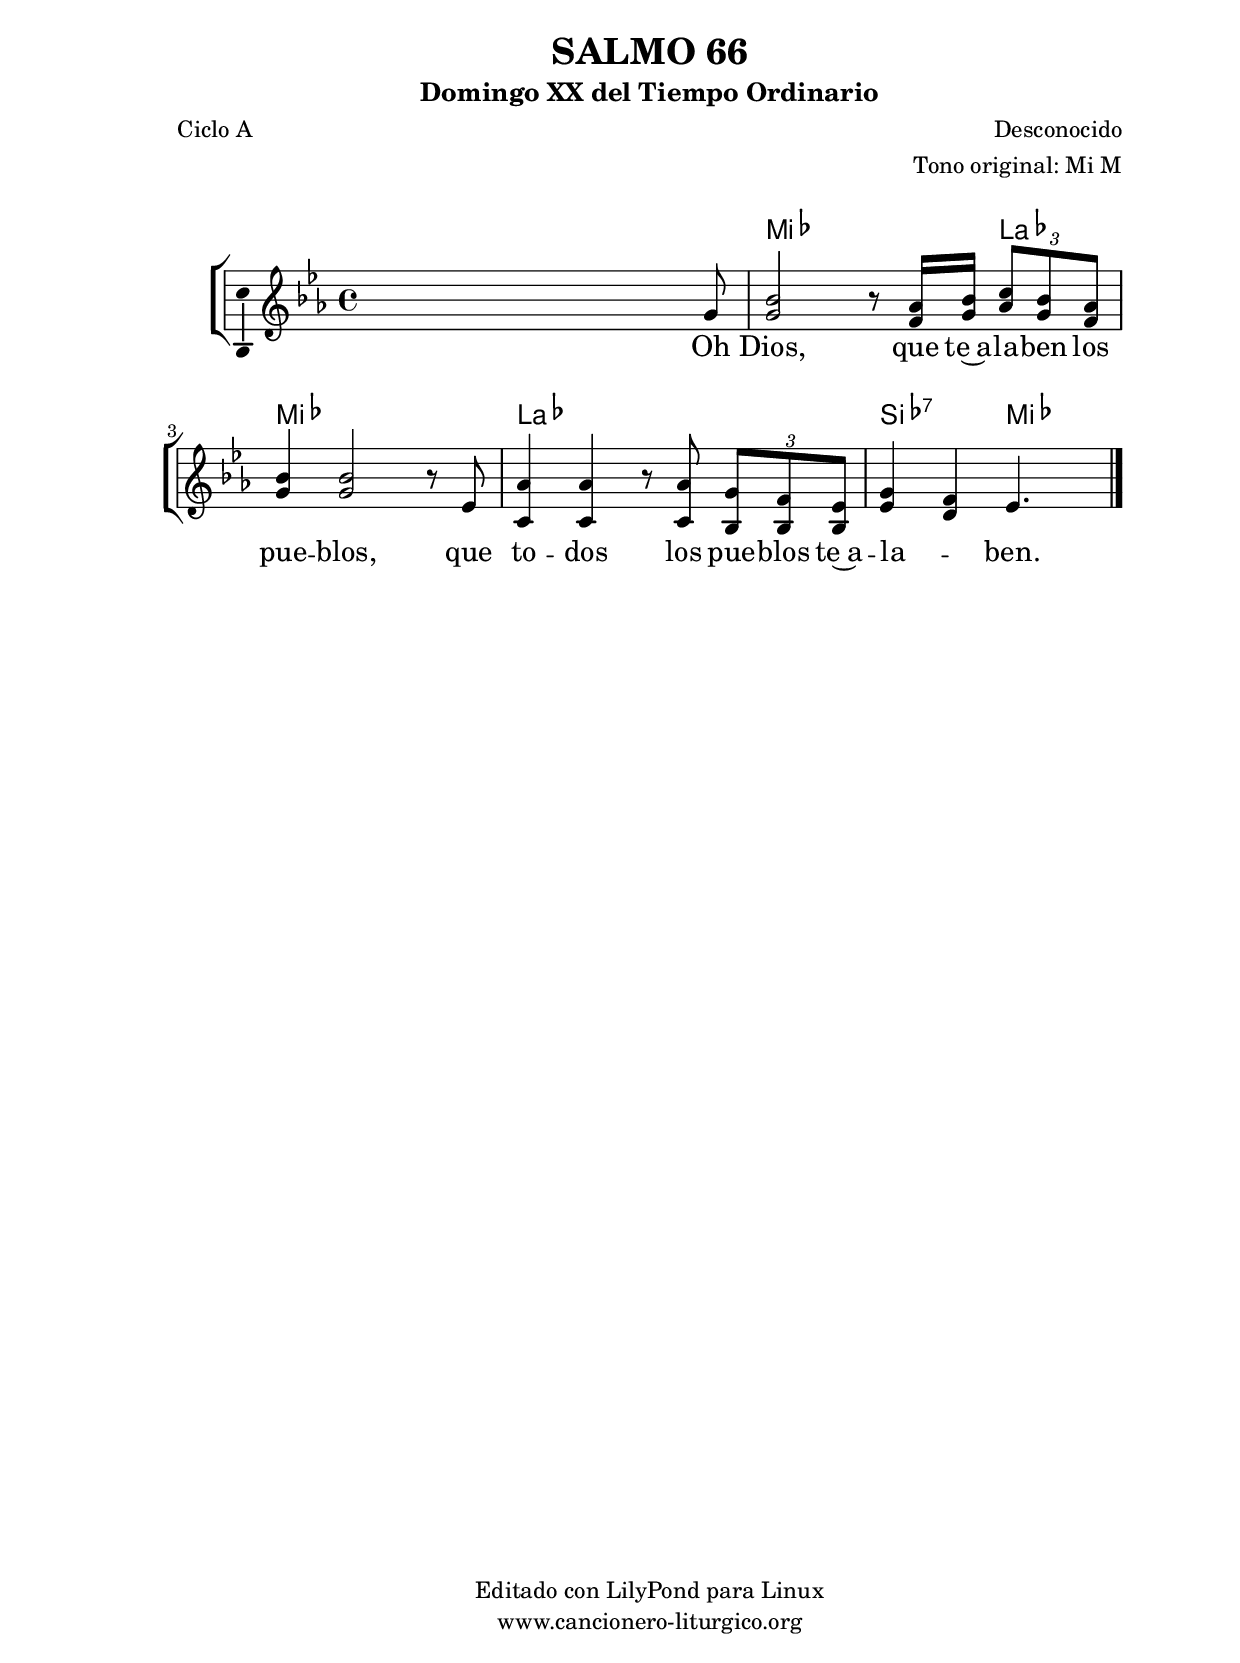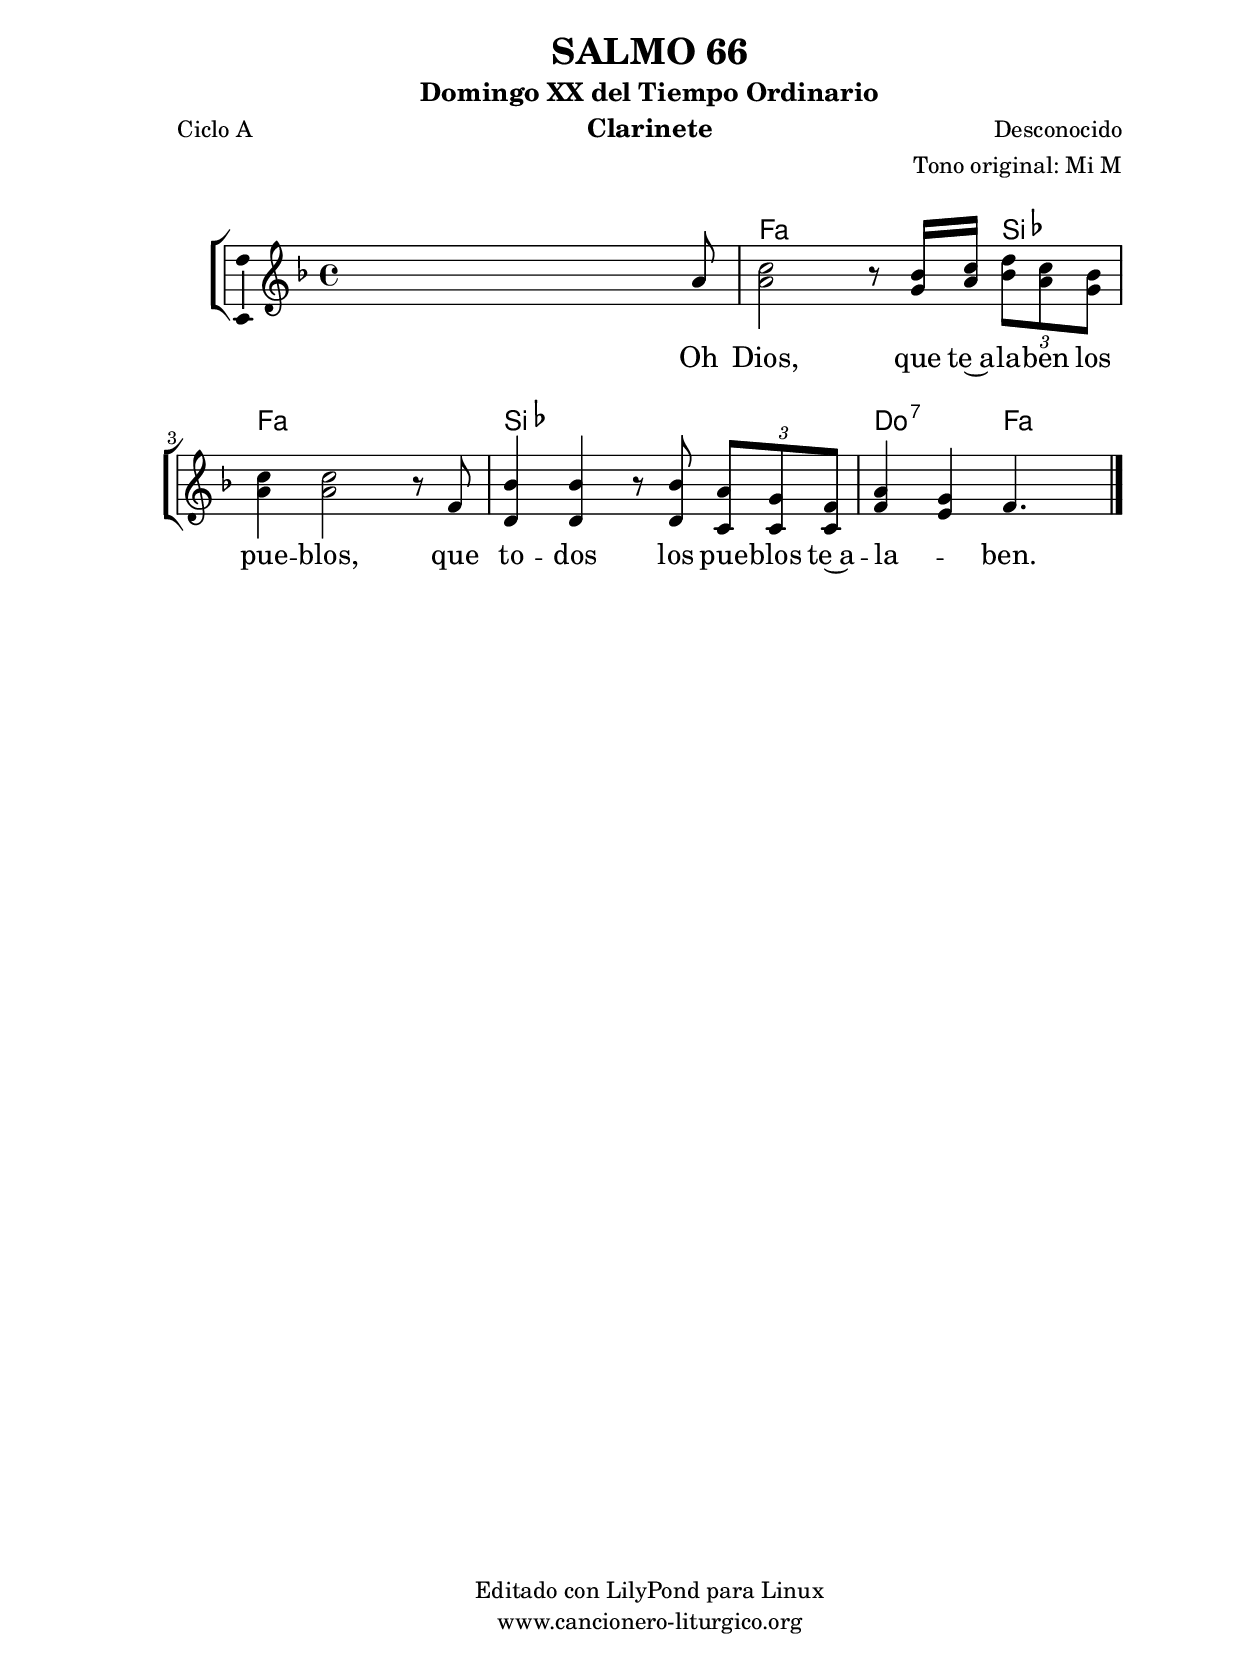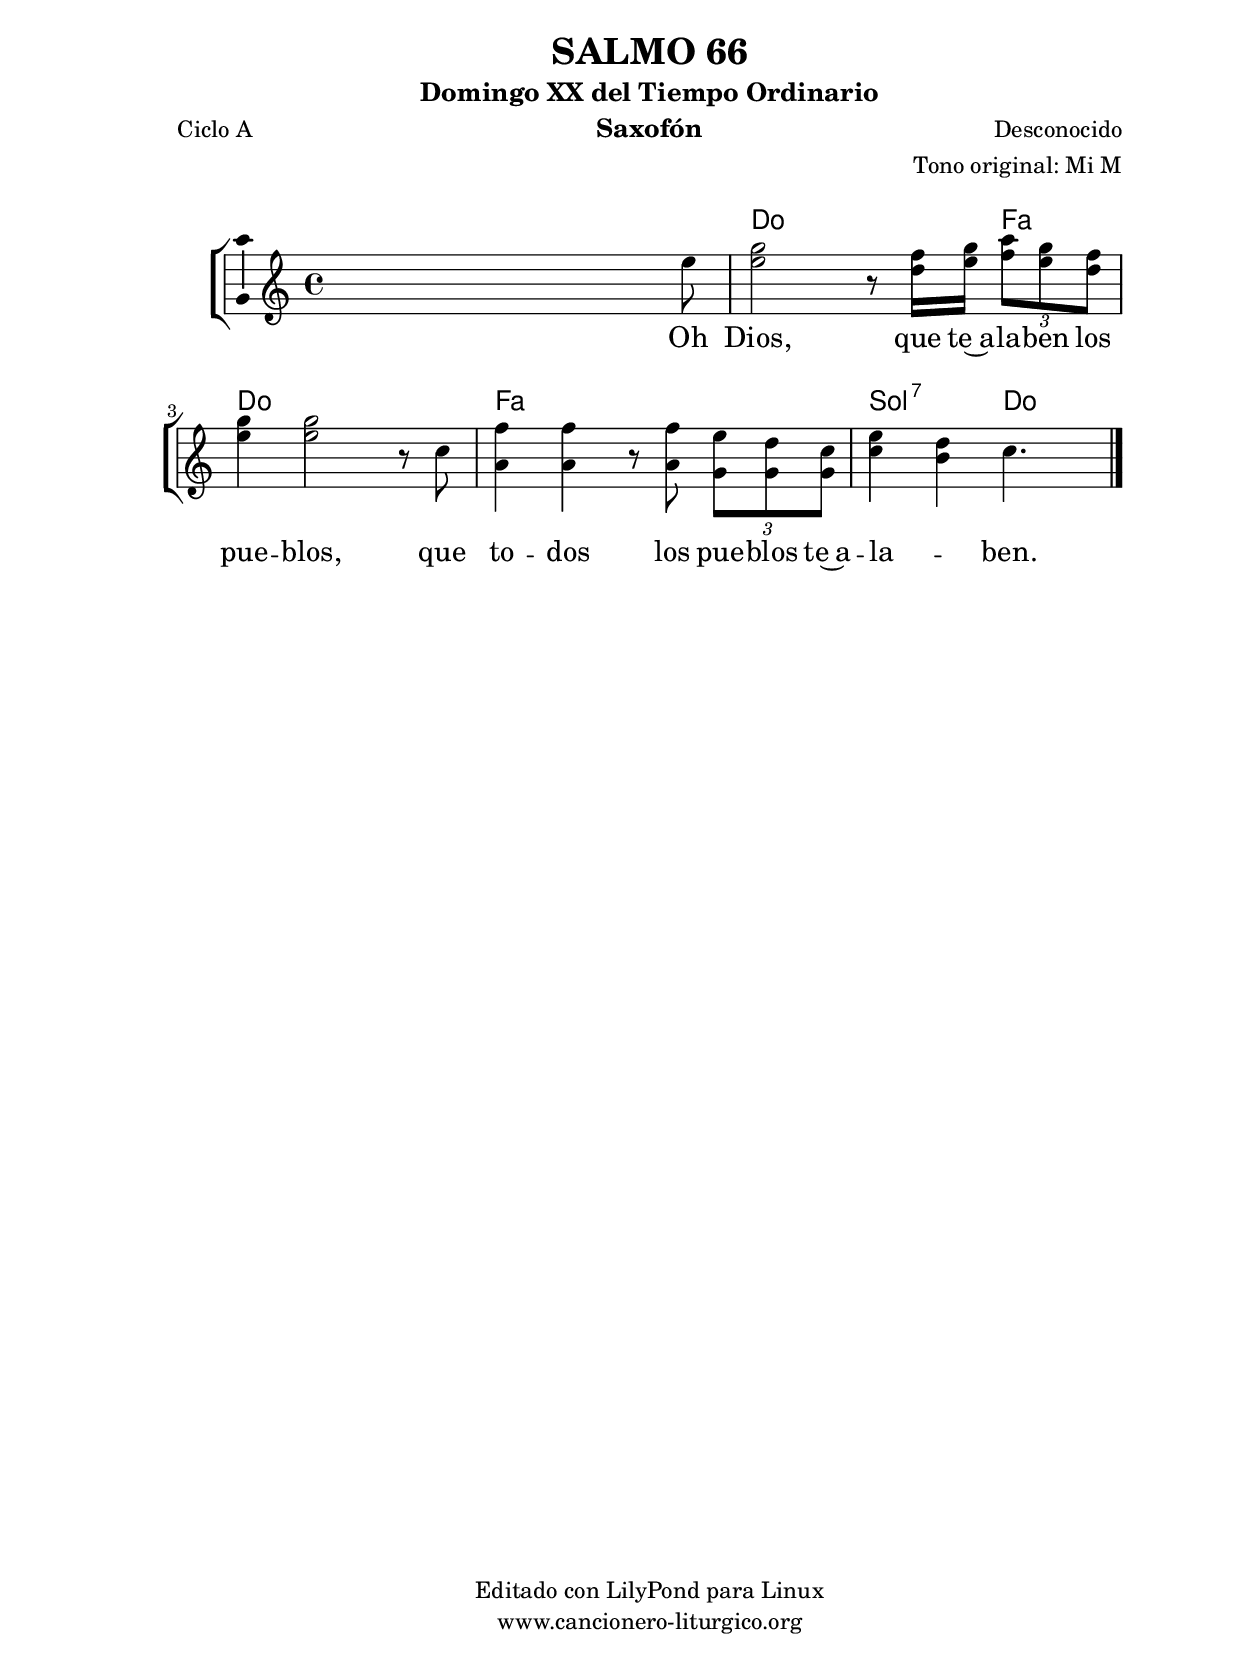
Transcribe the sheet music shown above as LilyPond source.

%
%para convertir .midi en .wav:
%timidity filename.midi -Ow -o finename.wav
%
%
%Para convertir de .wav a .mp3:
%lame -h -m j filename.wav
%
%
%para escuchar el midi:
%timidity nombrefichero.midi
%


%versión de lilypond para la que se ha escrito esta partitura:
\version "2.16.0"

	%Tamaño papel
	#(set-default-paper-size "a4")
	%Tamaño partitura
	#(set-global-staff-size 20)
	%No responde al pulsar sobre una nota
	#(ly:set-option 'point-and-click #f)

%parámetros del encabezamiento:
\header {
	title = "SALMO 66"
	subtitle = "Domingo XX del Tiempo Ordinario"
	composer = "Desconocido"
	poet = "Ciclo A"
	meter = ""
	arranger = "Tono original: Mi M"
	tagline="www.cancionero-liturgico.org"
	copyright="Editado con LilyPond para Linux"
	}

%parámetros asociados al papel:
\paper  {
	oddHeaderMarkup = \markup {\fill-line { \on-the-fly #not-first-page \fromproperty #'header:title \on-the-fly #not-first-page \fromproperty #'header:composer }}
	evenHeaderMarkup = \markup {\fill-line { \fromproperty #'header:composer \fromproperty #'header:title }}
	#(set-paper-size "a4")
	print-page-number = ##f
	first-page-number = 1
	print-first-page-number = ##f
%	head-separation = 3.0 \cm
	top-margin = 2.0 \cm
	bottom-margin = 0.5\cm
%%%	bottom-margin = -1.0\cm
	left-margin = 3.0 \cm
	line-width = 16.0 \cm 
	indent = 8\mm
	interscoreline = 2.\mm
	between-system-space = 15\mm
%	para que las partituras no llenen la hoja:
	ragged-bottom = ##t
%	idem para la última hoja:
	ragged-last-bottom = ##f
%	para que las partituras llenen el ancho del papel:
	ragged-last = ##f
	after-title-space = 2.5 \cm
%page-count=1
%system-count=8

	%Flexible Vertical Spacing
%	markup-markup-spacing =
%	#'((basic-distance . 15) (minimum-distance . 15) (padding . 3))
	markup-system-spacing =
	#'((basic-distance . 15) (minimum-distance . 15) (padding . 3))
	system-system-spacing =
	#'((basic-distance . 15) (minimum-distance . 15) (padding . 3))
	score-system-spacing =
	#'((basic-distance . 15) (minimum-distance . 15) (padding . 5))
%	top-system-spacing = % header
%	#'((basic-distance . 8) (minimum-distance . 0) (padding . 3))
%	top-markup-spacing =
%	#'((basic-distance . 20) (minimum-distance . 20) (padding . 3))
	last-bottom-spacing = % footer
	#'((basic-distance . 5) (minimum-distance . 5) (padding . 3))
%	score-markup-spacing =
%	#'((basic-distance . 16) (minimum-distance . 13) (padding . 3))

	}


%parámetros que afectan a toda la partitura:
global =  {
	%clave de sol (G):
	\clef G
	%armadura:
	\transpose e ees
	\key e \major
	\tempo 4=70
	\set Score.tempoHideNote = ##t
	}


acordes = {
	\italianChords
	\chordmode {
	\transpose e ees
{

s1
e2. a4 e1 a b2:7 e

	}
	}
}

melodia = 
	\transpose e ees
{
	\relative c''{

\time 4/4
s2 s4 s8 gis8
<<
{
b2 r8 a16 b \times 2/3 {cis8 b a}
b4 b2 r8 e,8
a4 a r8 a8 \times 2/3 {gis8 fis e}
gis4 fis e4.
}
{
gis2 r8 fis16 gis \times 2/3 {a8 gis fis}
gis4 gis2 r8 s8
cis,4 cis r8 cis8 \times 2/3 {b8 b b}
e4 dis s4.
}
>>
s8

	\bar "|."
	}
	}


texto = \lyricmode {
Oh Dios, que te~a -- la -- ben los pue -- blos,
que to -- dos los pue -- blos te~a -- la -- _ ben.
	}


acordesStaff = \context ChordNames = acordesStaff <<
	\set chordChanges = ##t
	\acordes
	>>


vozStaff = \context Voice = vozStaff
\with {\consists "Ambitus_engraver"}
<<
%	\set Staff.instrumentName = ""
%	\set Staff.shortInstrumentName = ""
%	\set Staff.midiInstrument = #"clarinet"
%	\set Staff.midiInstrument = #"cello"
%	\set Staff.midiInstrument = #"flute"
	\set Staff.midiInstrument = #"electric guitar (jazz)"
%	\set Staff.midiInstrument = #"english horn"
%	\set Staff.midiInstrument = #"violin"
%	\set Staff.midiInstrument = #"glockenspiel"
	\set Staff.midiMinimumVolume = #0.7
	\set Staff.midiMaximumVolume = #0.9
	\global
	\melodia
	>>


textoStaff = \context Lyrics = textoStaff <<
	\lyricsto vozStaff \texto
	>>

\book {
	\score {
		\context ChoirStaff {
			\override StaffGroup.SystemStartBracket #'collapse-height = #1
			\override Score.SystemStartBar #'collapse-height = #1
			<<
			\acordesStaff
			\vozStaff
			\textoStaff
			>>
			}
		\layout {
	    		\context {
				\Lyrics
				\override LyricText #'font-size = #2
				}
	   		 \context {
				\Score
				%fontSize = #3
				\override StaffSymbol #'staff-space = #(magstep +3)
				%\override Beam #'thickness = #0.55
				%\override SpacingSpanner #'spacing-increment = #1.0
				%\override Slur #'height-limit = #1.5
				}
			}
		}
	\score {
		\unfoldRepeats
		\context ChoirStaff {
			<<
			\acordesStaff
			\vozStaff
			>>
			}
		\midi {
	  		\context {
	  			\Score
				tempoWholesPerMinute = #(ly:make-moment 70 4)
				}
			}
		}
	}

%Partitura para clarinete
#(define output-suffix "C")
\book {
	\header{
		instrument = "Clarinete"
		}
	\score {
		\context ChoirStaff {
			\override StaffGroup.SystemStartBracket #'collapse-height = #1
			\override Score.SystemStartBar #'collapse-height = #1
\transpose c d
			<<
			\acordesStaff
			\vozStaff
			\textoStaff
			>>
			}
		\layout {
	    		\context {
				\Lyrics
				\override LyricText #'font-size = #2
				}
	   		 \context {
				\Score
				%fontSize = #3
				\override StaffSymbol #'staff-space = #(magstep +3)
				%\override Beam #'thickness = #0.55
				%\override SpacingSpanner #'spacing-increment = #1.0
				%\override Slur #'height-limit = #1.5
				}
			}
		}
	}

%Partitura para saxofón
#(define output-suffix "S")
\book {
	\header{
		instrument = "Saxofón"
		}
	\score {
		\context ChoirStaff {
			\override StaffGroup.SystemStartBracket #'collapse-height = #1
			\override Score.SystemStartBar #'collapse-height = #1
\transpose c a
			<<
			\acordesStaff
			\vozStaff
			\textoStaff
			>>
			}
		\layout {
	    		\context {
				\Lyrics
				\override LyricText #'font-size = #2
				}
	   		 \context {
				\Score
				%fontSize = #3
				\override StaffSymbol #'staff-space = #(magstep +3)
				%\override Beam #'thickness = #0.55
				%\override SpacingSpanner #'spacing-increment = #1.0
				%\override Slur #'height-limit = #1.5
				}
			}
		}
	}

